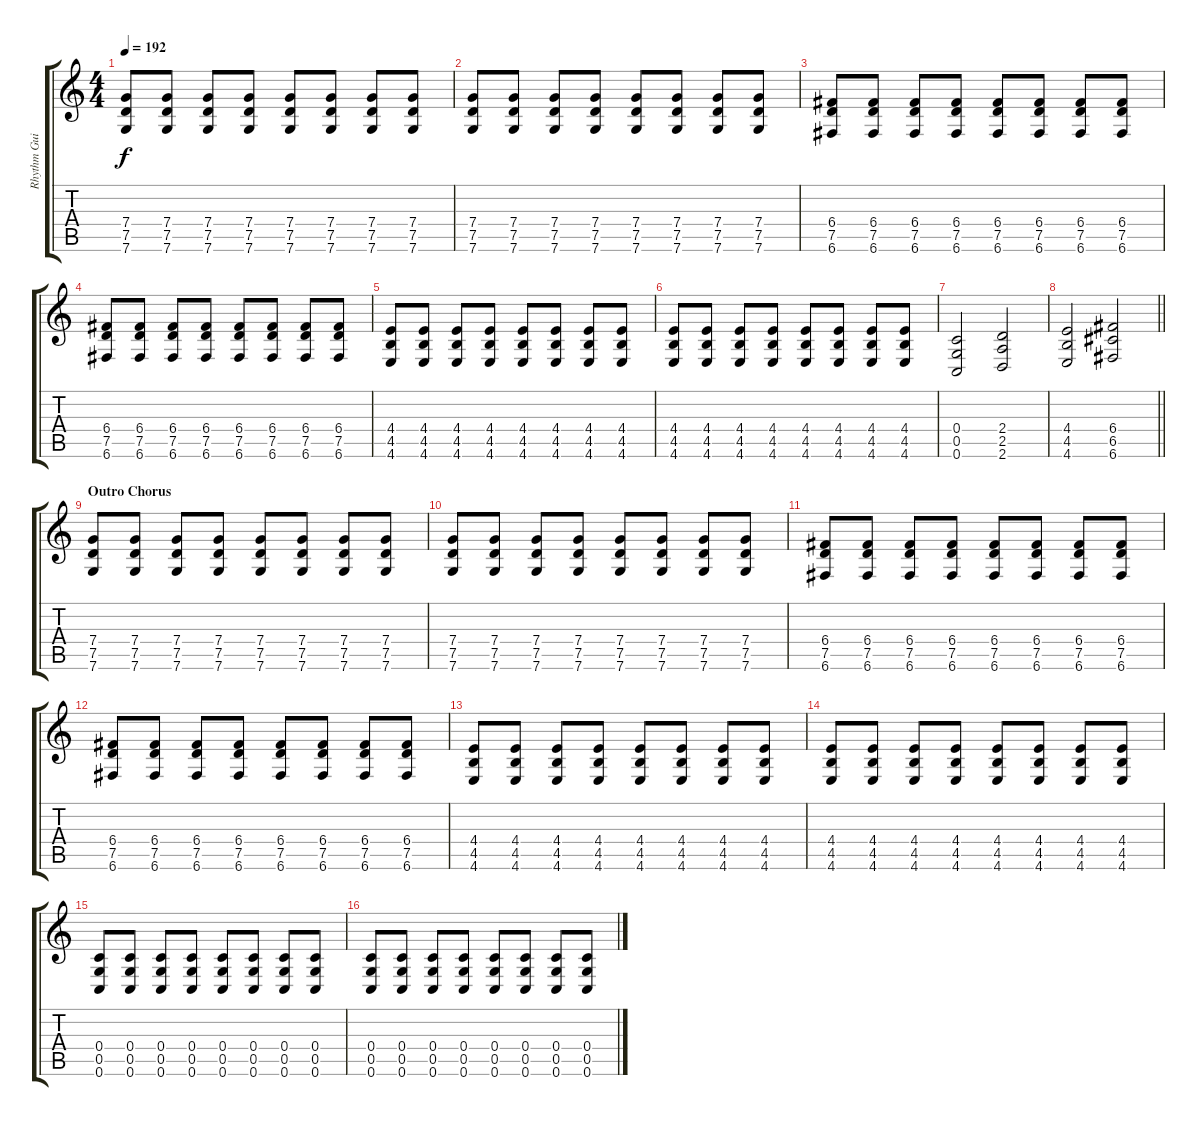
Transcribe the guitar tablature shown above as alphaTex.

\track ("Rhythm Guitar 1" "Rhythm Gui") {instrument overdrivenguitar}
\staff {score tabs}
\tuning (D4 A3 F3 C3 G2 C2) {hide}
\ts (4 4)
\tempo 192
\clef g2
\ks aminor
(7.4 7.5 7.6).8{dy f} (7.4 7.5 7.6).8 (7.4 7.5 7.6).8 (7.4 7.5 7.6).8 (7.4 7.5 7.6).8 (7.4 7.5 7.6).8 (7.4 7.5 7.6).8 (7.4 7.5 7.6).8 |
(7.4 7.5 7.6).8 (7.4 7.5 7.6).8 (7.4 7.5 7.6).8 (7.4 7.5 7.6).8 (7.4 7.5 7.6).8 (7.4 7.5 7.6).8 (7.4 7.5 7.6).8 (7.4 7.5 7.6).8 |
(6.4 7.5 6.6).8 (6.4 7.5 6.6).8 (6.4 7.5 6.6).8 (6.4 7.5 6.6).8 (6.4 7.5 6.6).8 (6.4 7.5 6.6).8 (6.4 7.5 6.6).8 (6.4 7.5 6.6).8 |
(6.4 7.5 6.6).8 (6.4 7.5 6.6).8 (6.4 7.5 6.6).8 (6.4 7.5 6.6).8 (6.4 7.5 6.6).8 (6.4 7.5 6.6).8 (6.4 7.5 6.6).8 (6.4 7.5 6.6).8 |
(4.4 4.5 4.6).8 (4.4 4.5 4.6).8 (4.4 4.5 4.6).8 (4.4 4.5 4.6).8 (4.4 4.5 4.6).8 (4.4 4.5 4.6).8 (4.4 4.5 4.6).8 (4.4 4.5 4.6).8 |
(4.4 4.5 4.6).8 (4.4 4.5 4.6).8 (4.4 4.5 4.6).8 (4.4 4.5 4.6).8 (4.4 4.5 4.6).8 (4.4 4.5 4.6).8 (4.4 4.5 4.6).8 (4.4 4.5 4.6).8 |
(0.4 0.5 0.6).2 (2.4 2.5 2.6).2 |
\barLineRight lightlight
(4.4 4.5 4.6).2 (6.4 6.5 6.6).2 |
\section ("" "Outro Chorus")
(7.4 7.5 7.6).8 (7.4 7.5 7.6).8 (7.4 7.5 7.6).8 (7.4 7.5 7.6).8 (7.4 7.5 7.6).8 (7.4 7.5 7.6).8 (7.4 7.5 7.6).8 (7.4 7.5 7.6).8 |
(7.4 7.5 7.6).8 (7.4 7.5 7.6).8 (7.4 7.5 7.6).8 (7.4 7.5 7.6).8 (7.4 7.5 7.6).8 (7.4 7.5 7.6).8 (7.4 7.5 7.6).8 (7.4 7.5 7.6).8 |
(6.4 7.5 6.6).8 (6.4 7.5 6.6).8 (6.4 7.5 6.6).8 (6.4 7.5 6.6).8 (6.4 7.5 6.6).8 (6.4 7.5 6.6).8 (6.4 7.5 6.6).8 (6.4 7.5 6.6).8 |
(6.4 7.5 6.6).8 (6.4 7.5 6.6).8 (6.4 7.5 6.6).8 (6.4 7.5 6.6).8 (6.4 7.5 6.6).8 (6.4 7.5 6.6).8 (6.4 7.5 6.6).8 (6.4 7.5 6.6).8 |
(4.4 4.5 4.6).8 (4.4 4.5 4.6).8 (4.4 4.5 4.6).8 (4.4 4.5 4.6).8 (4.4 4.5 4.6).8 (4.4 4.5 4.6).8 (4.4 4.5 4.6).8 (4.4 4.5 4.6).8 |
(4.4 4.5 4.6).8 (4.4 4.5 4.6).8 (4.4 4.5 4.6).8 (4.4 4.5 4.6).8 (4.4 4.5 4.6).8 (4.4 4.5 4.6).8 (4.4 4.5 4.6).8 (4.4 4.5 4.6).8 |
(0.4 0.5 0.6).8 (0.4 0.5 0.6).8 (0.4 0.5 0.6).8 (0.4 0.5 0.6).8 (0.4 0.5 0.6).8 (0.4 0.5 0.6).8 (0.4 0.5 0.6).8 (0.4 0.5 0.6).8 |
(0.4 0.5 0.6).8 (0.4 0.5 0.6).8 (0.4 0.5 0.6).8 (0.4 0.5 0.6).8 (0.4 0.5 0.6).8 (0.4 0.5 0.6).8 (0.4 0.5 0.6).8 (0.4 0.5 0.6).8
